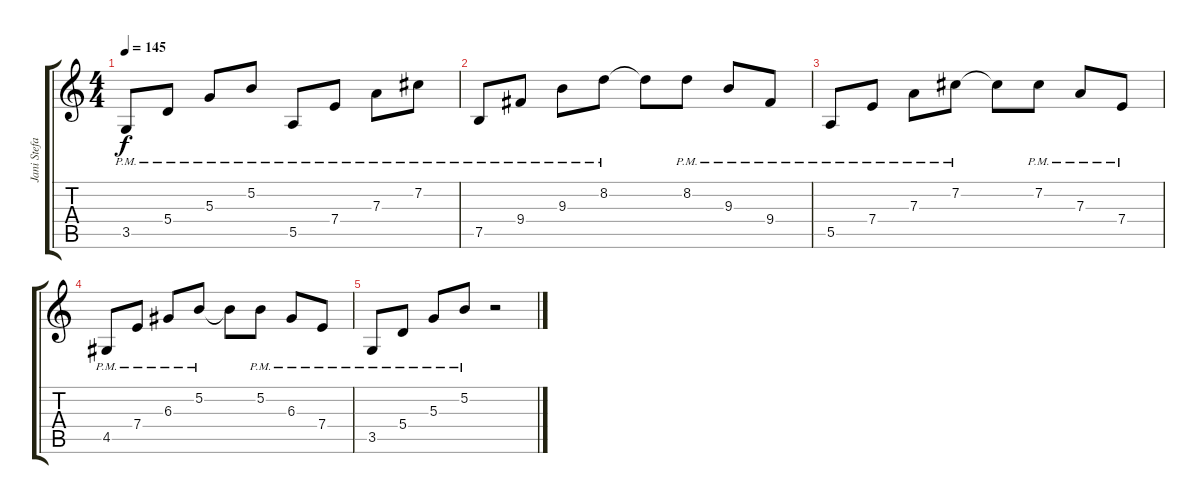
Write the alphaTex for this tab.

\track ("Jani Stefanovic - clean guitar" "Jani Stefa") {instrument electricguitarclean}
\staff {score tabs}
\tuning (B3 Gb3 D3 A2 E2 B1) {hide}
\ts (4 4)
\tempo 145
\clef g2
\ks aminor
3.5{pm}.8{dy f} 5.4{pm}.8 5.3{pm}.8 5.2{pm}.8 5.5{pm}.8 7.4{pm}.8 7.3{pm}.8 7.2{pm}.8 |
7.5{pm}.8 9.4{pm}.8 9.3{pm}.8 8.2{pm}.8 8.2{t}.8 8.2{pm}.8 9.3{pm}.8 9.4{pm}.8 |
5.5{pm}.8 7.4{pm}.8 7.3{pm}.8 7.2{pm}.8 7.2{t}.8 7.2{pm}.8 7.3{pm}.8 7.4{pm}.8 |
4.5{pm}.8 7.4{pm}.8 6.3{pm}.8 5.2{pm}.8 5.2{t}.8 5.2{pm}.8 6.3{pm}.8 7.4{pm}.8 |
3.5{pm}.8 5.4{pm}.8 5.3{pm}.8 5.2{pm}.8 r.2
